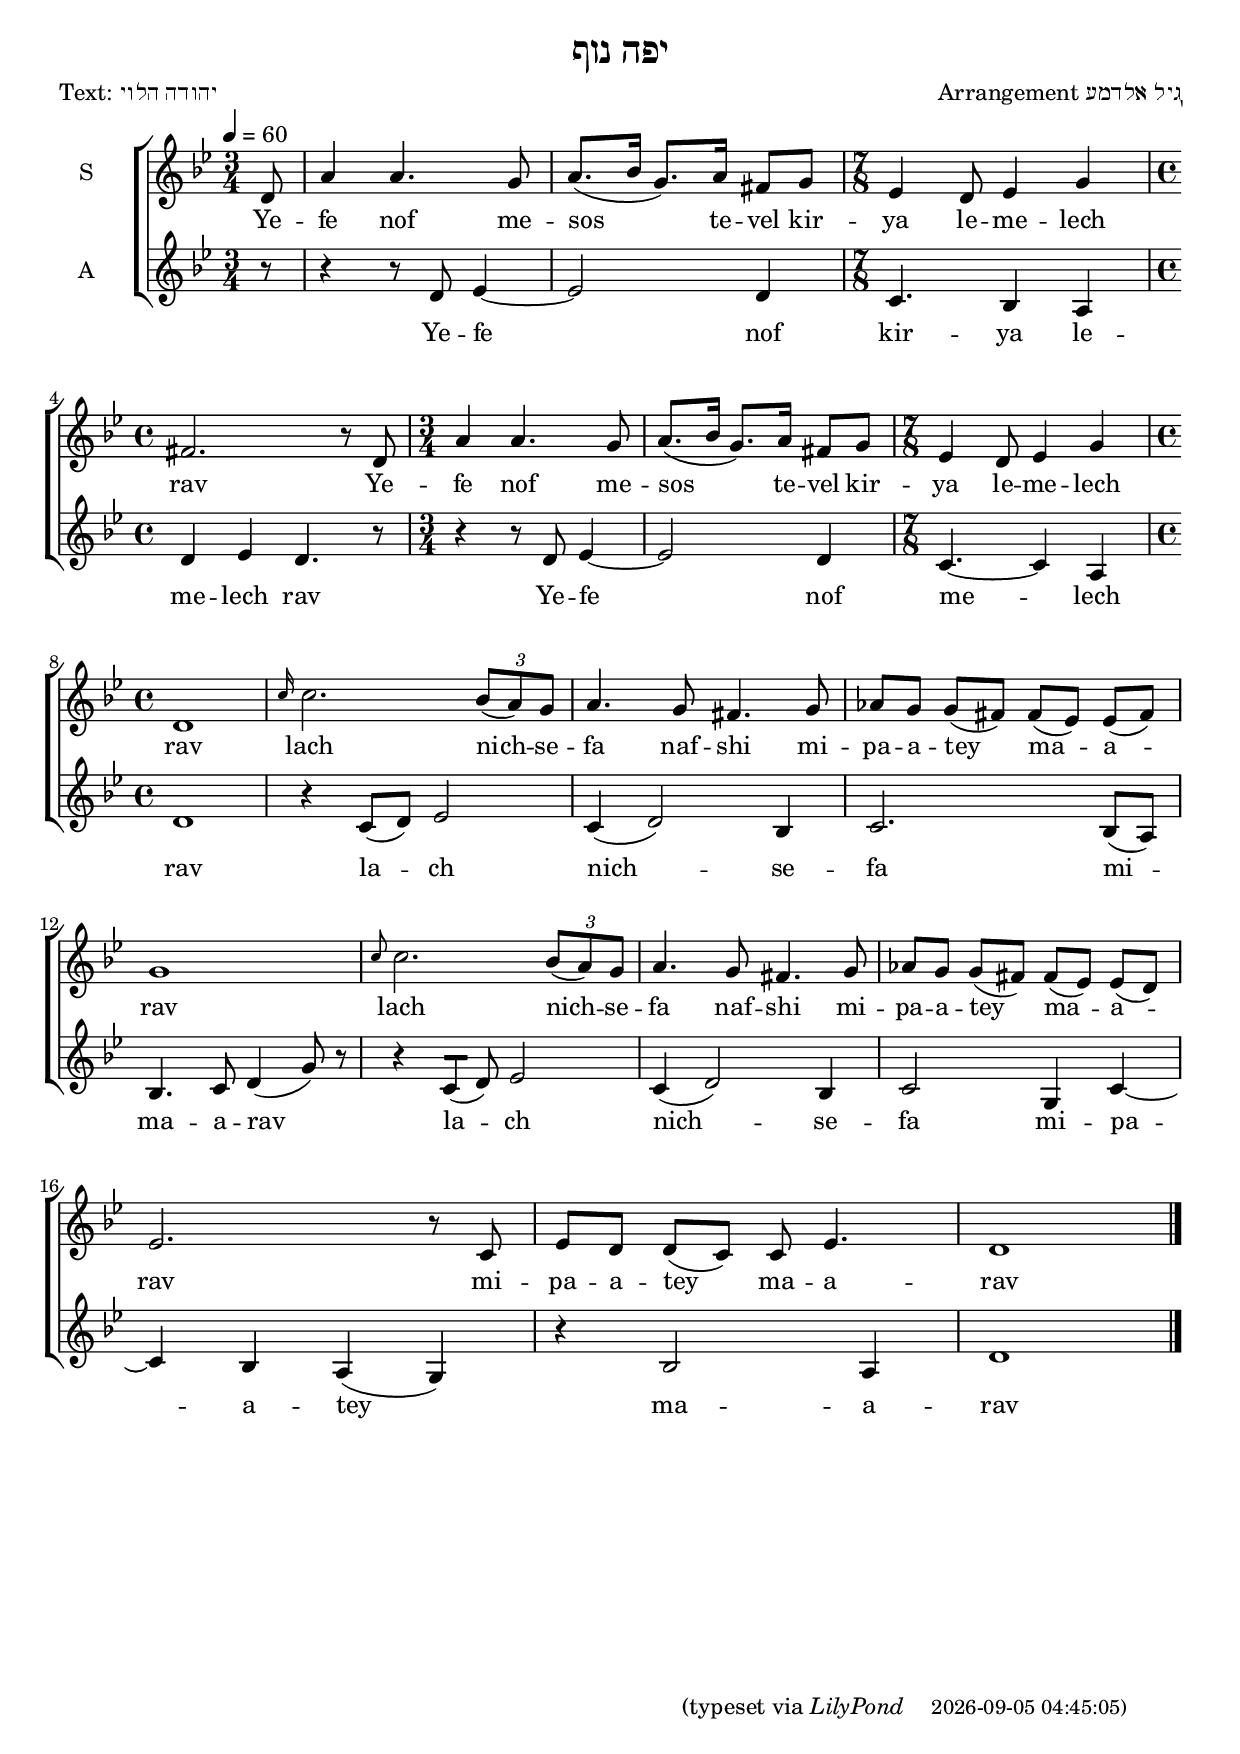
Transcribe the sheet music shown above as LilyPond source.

\version "2.22.1"
\include "english.ly"
%% אבג

global = {
  \key g \minor
  \time 3/4
  \tempo 4 = 60
}

#(define draftbreak "")
% #(define draftbreak break)


%%%%%%%%%%%%%%%%%%%%%%%%%%%%%%%%
sopMusic = \relative c' {
  \override DynamicTextSpanner.style = #'none
  % \autoBeamOff
  \dynamicUp 
  % system 1
  \partial 8 d8 |
  a'4 a4. g8 |
  a8.[( bf16] g8.[) a16] fs8[ g] |
  \time 7/8
  ef4 d8 ef4 g |
  % system 2
  \time 4/4
  fs2. r8 d8 |
  \time 3/4
  a'4 a4. g8 |
  a8.[( bf16] g8.[) a16] fs8[ g] |
  \time 7/8
  ef4 d8 ef4 g |
\break
  % system 3
  \time 4/4
  d1 |
  \grace c'16 c2. \tuplet 3/2 { bf8[( a) g]} |
  a4. g8 fs4. g8 | 
  af8[ g] g[( fs]) fs[( ef]) ef[( fs]) |
  % system 4
\break
  g1 |
  \grace c8 c2. \tuplet 3/2 { bf8[( a) g]} |
  a4. g8 fs4. g8 |
  af8[ g] g[( fs]) fs[( ef]) ef[( d]) |
  % system 5
\break
  ef2. r8 c8 |
  ef8[ d] d[( c]) c8 ef4. |
  d1 \bar "|."
}

%%%%%%%%%%%%%%%%%%%%%%%%%%%%%%%%
altMusic = \relative c' {
  \override DynamicTextSpanner.style = #'none
  \autoBeamOff
  \dynamicUp 
  % system 1
  \partial 8 r8 |
  r4 r8 d8 ef4 ~ |
  ef2 d4 |
  \time 7/8
  c4. bf4 a |
  % system 2
  \time 4/4
  d4 ef d4. r8 |
  \time 3/4
  r4 r8 d8 ef4 ~ |
  ef2 d4 |
  \time 7/8
  c4. ~ c4 a |
  % system 3
  \time 4/4
  d1 |
  r4 c8[( d]) ef2 |
  c4( d2) bf4 |
  c2. bf8[( a]) |
  % system 4
  bf4. c8 d4( g8) r8 |
  r4 c,8[( ]d) ef2 |
  c4( d2) bf4 |
  c2 g4 c ~ |
  % system 5
  c4 bf a( g) |
  r4 bf2 a4 |
  d1 \bar "|."
}


soplyricsText = \lyricmode {

יְ -- פֵה נוֹף מְ -- שׂוֹשׂ תֵּ -- בֵל קִרְ -- יָה לְ -- מֶ -- לֶךְ רָב

יְ -- פֵה נוֹף מְ -- שׂוֹשׂ תֵּ -- בֵל קִרְ -- יָה לְ -- מֶ -- לֶךְ רָב

לָךְ נִכְ -- סְ -- פָה נַפְ -- שִׁי מִ -- פַּ -- אֲ -- תֵי מַ -- עְ -- רָב

לָךְ נִכְ -- סְ -- פָה נַפְ -- שִׁי מִ -- פַּ -- אֲ -- תֵי מַ -- עְ -- רָב

מִ -- פַּ -- אֲ -- תֵי מַ -- עְ -- רָב

  % LTR
}

altlyricsText = \lyricmode {


יְ -- פֵה נוֹף קִרְ -- יָה לְ -- מֶ -- לֶךְ רָב

יְ -- פֵה נוֹף  מֶ -- לֶךְ רָב

לָ -- ךְ נִכְ -- סְ -- פָה  מִ --  מַ -- עְ -- רָב


לָ -- ךְ נִכְ -- סְ -- פָה  מִ -- פַּ -- אֲ -- תֵי מַ -- עְ -- רָב

}

soplyricsLatinText = \lyricmode {
  Ye -- fe nof me -- sos te -- vel  kir -- ya le -- me -- lech rav
  Ye -- fe nof me -- sos te -- vel  kir -- ya le -- me -- lech rav

  lach nich -- se -- fa  naf -- shi  mi -- pa -- a -- tey ma -- a -- rav
  lach nich -- se -- fa  naf -- shi  mi -- pa -- a -- tey ma -- a -- rav
  mi -- pa -- a -- tey ma -- a -- rav
}

altlyricsLatinText = \lyricmode {
  Ye -- fe nof kir -- ya le -- me -- lech rav
  Ye -- fe nof me -- lech rav
  la -- ch nich -- se -- fa  mi -- ma -- a -- rav
  la -- ch nich -- se -- fa  mi -- pa -- a -- tey ma -- a -- rav
}



\header {
  title = "יפה נוף"
  poet = "Text: יהודה הלוי"
  composer = "Arrangement גיל אלדמע"
  % Do not display the tagline for this book
  % tagline = ##f
}

\paper{
  #(set-paper-size "a4")

  system-system-spacing.basic-distance = #16
  score-system-spacing =
    #'((basic-distance . 12)
      (minimum-distance . 8)
      (padding . 1)
      (stretchability . 12))

  oddFooterMarkup = \markup {
      \hspace #60
      \on-the-fly #last-page { (typeset via \italic "LilyPond"
      \small \typewriter
      \hspace #2
      \small
      \simple #(strftime "%Y-%m-%d %H:%M:%S)" (localtime (current-time)))
      }
  }
  evenFooterMarkup = \oddFooterMarkup
}

\layout { 
  \context { 
    \Lyrics
    \override  LyricHyphen #'minimum-distance = #0.8 
  } 
}

\score {
  <<
    \new ChoirStaff <<

      \new Staff = "sop" <<
        \new Voice = "sopranos" {
          \set Staff.instrumentName = "S"
          <<
             % \stemUp
               \global \sopMusic
          >>
        }
      >>
      \new Lyrics = "soplyricsLatin"


      \new Staff = "alt" <<
        \new Voice = "altos" {
          \set Staff.instrumentName = "A"
          <<
             % \stemUp
               \global \altMusic
          >>
        }
      >>
      \new Lyrics = "altlyricsLatin"


      
      \context Lyrics = "soplyricsLatin" {
        \lyricsto "sopranos" {
          \soplyricsLatinText
        }
      }
      \context Lyrics = "altlyricsLatin" {
        \lyricsto "altos" {
          \altlyricsLatinText
        }
      }



    >>
  >>

  \header { }

  \layout {
    % $(layout-set-staff-size 17)
    % \override LyricText #'font-size = #1.81
    \context {
      \Staff
    }
  }
}

\score {
  \unfoldRepeats
  <<
    \new ChoirStaff <<

      \new Staff = "sop" <<
	% \set Staff.midiInstrument = #"piccolo"
        \new Voice = "sopranos" {
          \set Staff.instrumentName = "S"
          <<
             % \stemUp
               \global \sopMusic
          >>
        }
      >>

      \new Staff = "alt" <<
	\set Staff.midiInstrument = #"oboe"
        \new Voice = "altos" {
          \set Staff.instrumentName = "A"
          <<
             % \stemUp
               \global \altMusic
          >>
        }
      >>

    >>
  >>

  \header { }

  \midi {
    \context {
      \Score
    }
  }
}
